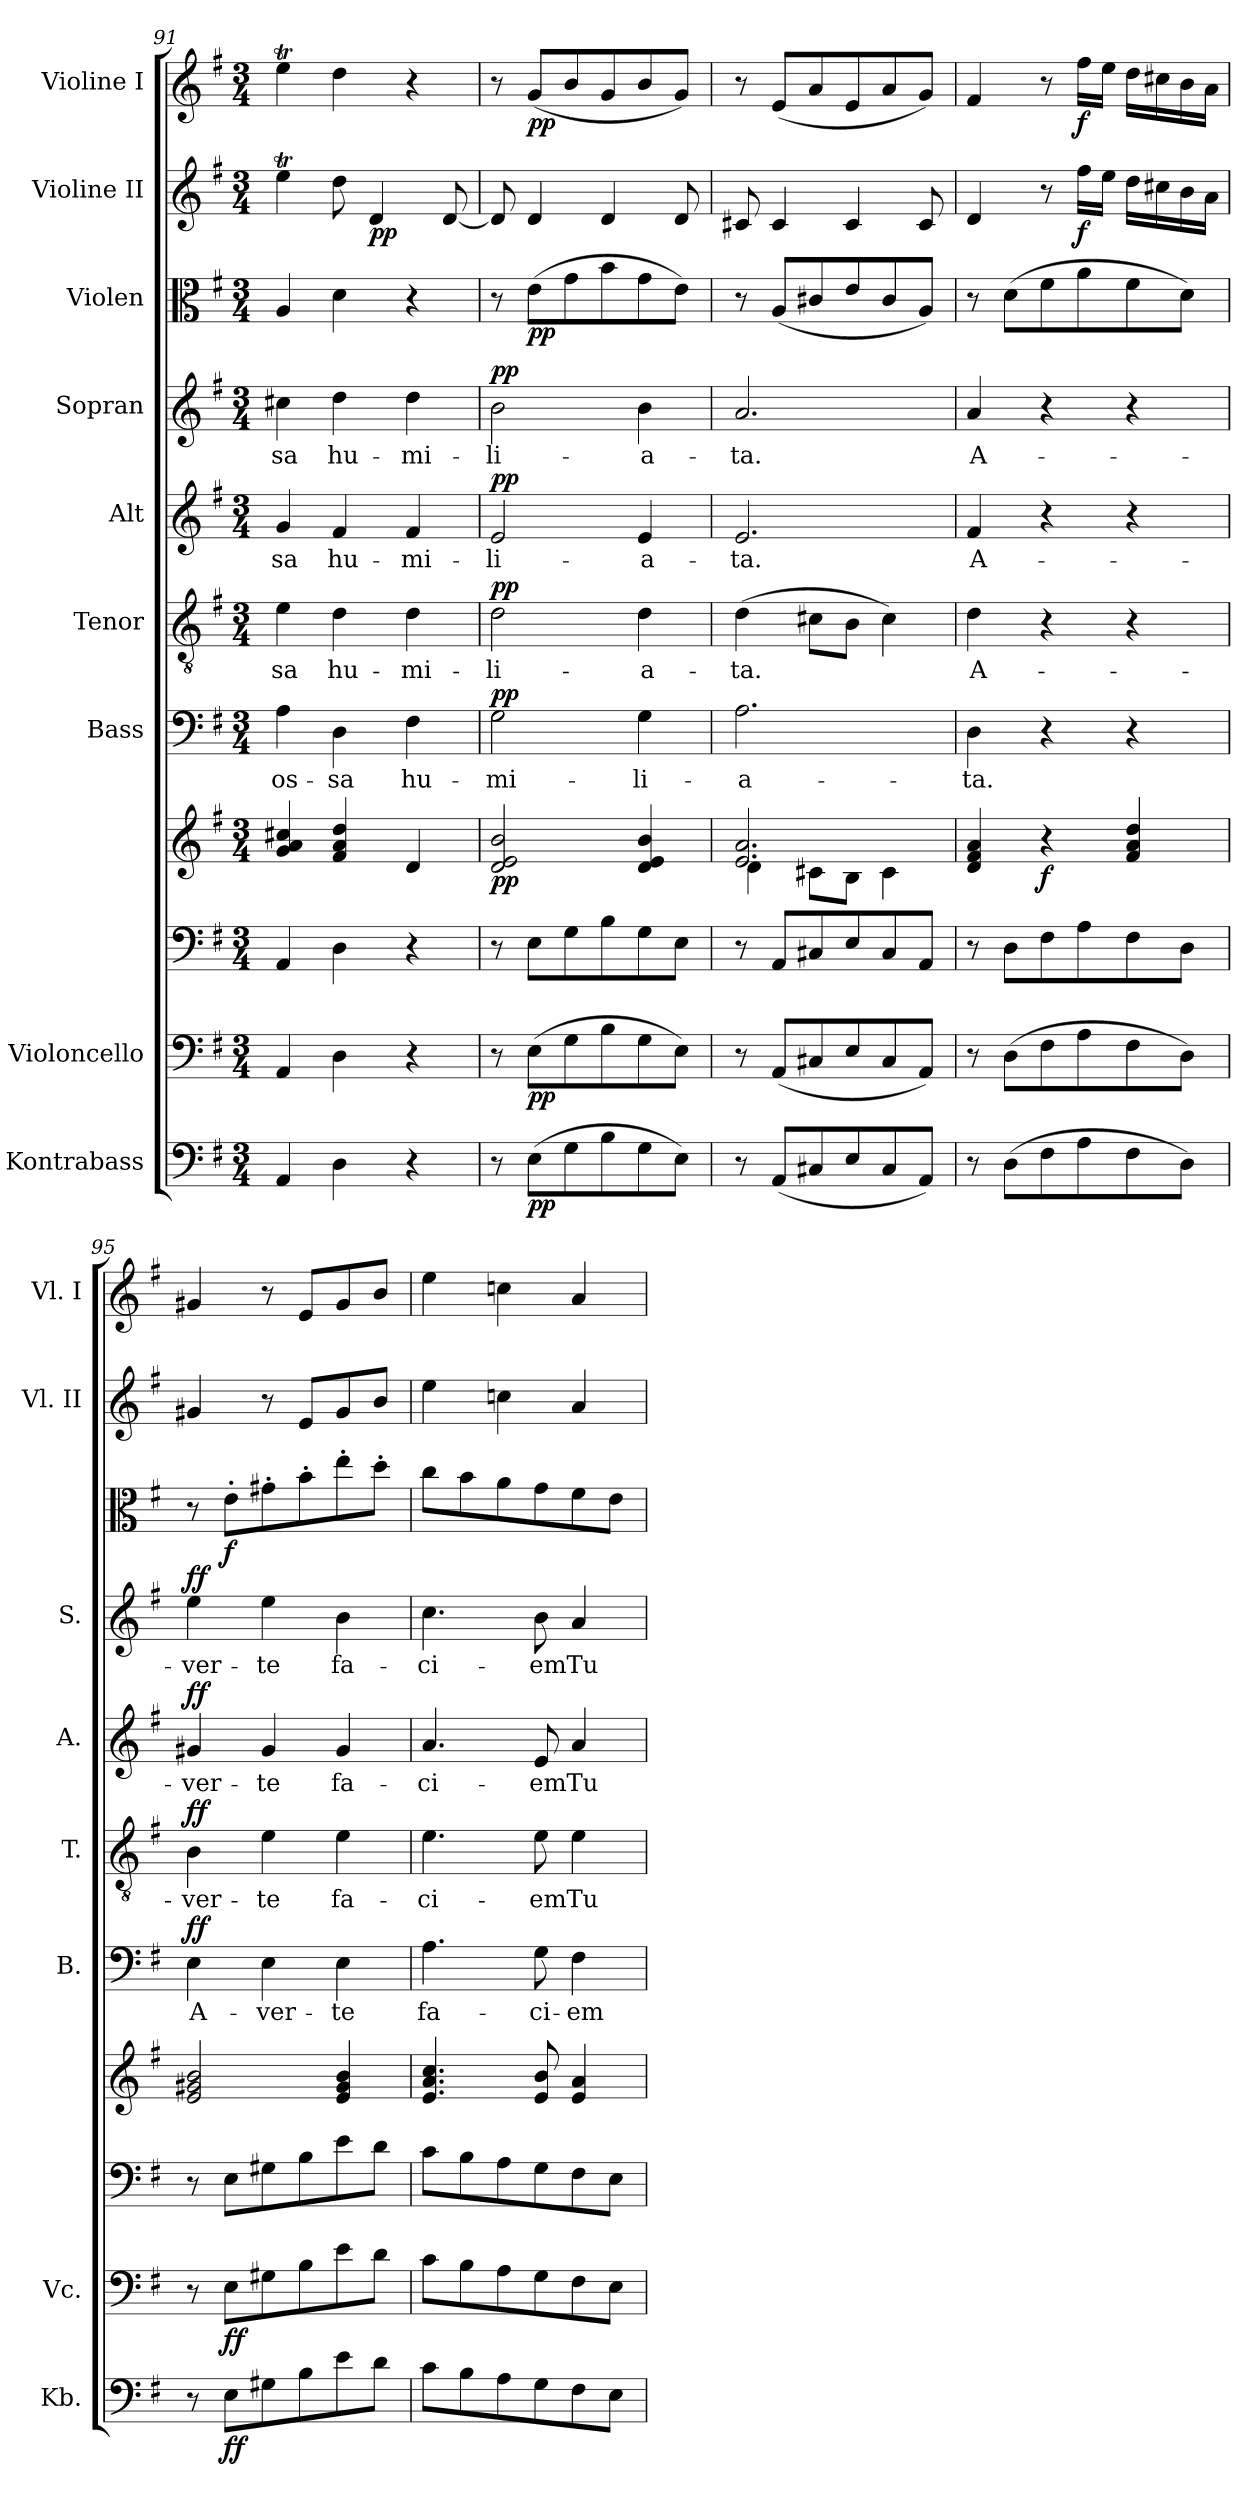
**kern	**dynam	**kern	**dynam	**kern	**kern	**dynam	**kern	**text	**dynam	**kern	**text	**dynam	**kern	**text	**dynam	**kern	**text	**dynam	**kern	**dynam	**kern	**dynam	**kern	**dynam
*part10	*part10	*part9	*part9	*part8	*part8	*part8	*part7	*part7	*part7	*part6	*part6	*part6	*part5	*part5	*part5	*part4	*part4	*part4	*part3	*part3	*part2	*part2	*part1	*part1
*staff11	*staff11	*staff10	*staff10	*staff9	*staff8	*staff8/9	*staff7	*staff7	*staff7	*staff6	*staff6	*staff6	*staff5	*staff5	*staff5	*staff4	*staff4	*staff4	*staff3	*staff3	*staff2	*staff2	*staff1	*staff1
*I"Kontrabass	*	*I"Violoncello	*	*	*	*	*I"Bass	*	*	*I"Tenor	*	*	*I"Alt	*	*	*I"Sopran	*	*	*I"Violen	*	*I"Violine II	*	*I"Violine I	*
*I'Kb.	*	*I'Vc.	*	*	*	*	*I'B.	*	*	*I'T.	*	*	*I'A.	*	*	*I'S.	*	*	*	*	*I'Vl. II	*	*I'Vl. I	*
*clefF4	*	*clefF4	*	*clefF4	*clefG2	*	*clefF4	*	*	*clefGv2	*	*	*clefG2	*	*	*clefG2	*	*	*clefC3	*	*clefG2	*	*clefG2	*
*ITrd7c12	*	*	*	*	*	*	*	*	*	*	*	*	*	*	*	*	*	*	*	*	*	*	*	*
*k[f#]	*	*k[f#]	*	*k[f#]	*k[f#]	*	*k[f#]	*	*	*k[f#]	*	*	*k[f#]	*	*	*k[f#]	*	*	*k[f#]	*	*k[f#]	*	*k[f#]	*
*G:	*	*G:	*	*G:	*G:	*	*G:	*	*	*G:	*	*	*G:	*	*	*G:	*	*	*G:	*	*G:	*	*G:	*
*M3/4	*	*M3/4	*	*M3/4	*M3/4	*	*M3/4	*	*	*M3/4	*	*	*M3/4	*	*	*M3/4	*	*	*M3/4	*	*M3/4	*	*M3/4	*
=91	=91	=91	=91	=91	=91	=91	=91	=91	=91	=91	=91	=91	=91	=91	=91	=91	=91	=91	=91	=91	=91	=91	=91	=91
!	!	!	!	!	!	!	!	!LO:LY:b	!	!	!LO:LY:b	!	!	!LO:LY:b	!	!	!LO:LY:b	!	!	!	!	!	!	!
4AAA/	.	4AA/	.	4AA/	4g/ 4a/ 4cc#X/	.	4A\	os-	.	4e\	-sa	.	4g/	-sa	.	4cc#X\	-sa	.	4A/	.	4eeT\	.	4eeT\	.
!	!	!	!	!	!	!	!	!LO:LY:b	!	!	!LO:LY:b	!	!	!LO:LY:b	!	!	!LO:LY:b	!	!	!	!	!	!	!
4DD\	.	4D\	.	4D\	4f#/ 4a/ 4dd/	.	4D\	-sa	.	4d\	hu-	.	4f#/	hu-	.	4dd\	hu-	.	4d\	.	8dd\	.	4dd\	.
!	!	!	!	!	!	!	!	!	!	!	!	!	!	!	!	!	!	!	!	!	!	!LO:DY:b	!	!
.	.	.	.	.	.	.	.	.	.	.	.	.	.	.	.	.	.	.	.	.	4d/	pp	.	.
!	!	!	!	!	!	!	!	!LO:LY:b	!	!	!LO:LY:b	!	!	!LO:LY:b	!	!	!LO:LY:b	!	!	!	!	!	!	!
4r	.	4r	.	4r	4d/	.	4F#\	hu-	.	4d\	-mi-	.	4f#/	-mi-	.	4dd\	-mi-	.	4r	.	.	.	4r	.
.	.	.	.	.	.	.	.	.	.	.	.	.	.	.	.	.	.	.	.	.	[8d/	.	.	.
!!LO:PB:g=z
=92	=92	=92	=92	=92	=92	=92	=92	=92	=92	=92	=92	=92	=92	=92	=92	=92	=92	=92	=92	=92	=92	=92	=92	=92
!	!	!	!	!	!	!LO:DY:b	!	!LO:LY:b	!LO:DY:a	!	!LO:LY:b	!LO:DY:a	!	!LO:LY:b	!LO:DY:a	!	!LO:LY:b	!LO:DY:a	!	!	!	!	!	!
8r	.	8r	.	8r	2d/ 2e/ 2b/	pp	2G\	-mi-	pp	2d\	-li-	pp	2e/	-li-	pp	2b\	-li-	pp	8r	.	8d/]	.	8r	.
!	!LO:DY:b	!	!LO:DY:b	!	!	!	!	!	!	!	!	!	!	!	!	!	!	!	!	!LO:DY:b	!	!	!	!LO:DY:b
(>8EE\L	pp	(>8E\L	pp	8E\L	.	.	.	.	.	.	.	.	.	.	.	.	.	.	(>8e\L	pp	4d/	.	(<8g/L	pp
8GG\	.	8G\	.	8G\	.	.	.	.	.	.	.	.	.	.	.	.	.	.	8g\	.	.	.	8b/	.
8BB\	.	8B\	.	8B\	.	.	.	.	.	.	.	.	.	.	.	.	.	.	8b\	.	4d/	.	8g/	.
!	!	!	!	!	!	!	!	!LO:LY:b	!	!	!LO:LY:b	!	!	!LO:LY:b	!	!	!LO:LY:b	!	!	!	!	!	!	!
8GG\	.	8G\	.	8G\	4d/ 4e/ 4b/	.	4G\	-li-	.	4d\	-a-	.	4e/	-a-	.	4b\	-a-	.	8g\	.	.	.	8b/	.
8EE\J)	.	8E\J)	.	8E\J	.	.	.	.	.	.	.	.	.	.	.	.	.	.	8e\J)	.	8d/	.	8g/J)	.
=93	=93	=93	=93	=93	=93	=93	=93	=93	=93	=93	=93	=93	=93	=93	=93	=93	=93	=93	=93	=93	=93	=93	=93	=93
*	*	*	*	*	*^	*	*	*	*	*	*	*	*	*	*	*	*	*	*	*	*	*	*	*
!	!	!	!	!	!	!	!	!	!LO:LY:b	!	!	!LO:LY:b	!	!	!LO:LY:b	!	!	!LO:LY:b	!	!	!	!	!	!	!
8r	.	8r	.	8r	2.e/ 2.a/	4d\	.	2.A\	-a-	.	(>4d\	-ta.	.	2.e/	-ta.	.	2.a/	-ta.	.	8r	.	8c#X/	.	8r	.
(<8AAA/L	.	(<8AA/L	.	8AA/L	.	.	.	.	.	.	.	.	.	.	.	.	.	.	.	(<8A/L	.	4c#/	.	(<8e/L	.
8CC#X/	.	8C#X/	.	8C#X/	.	8c#X\L	.	.	.	.	8c#X\L	.	.	.	.	.	.	.	.	8c#X/	.	.	.	8a/	.
8EE/	.	8E/	.	8E/	.	8B\J	.	.	.	.	8B\J	.	.	.	.	.	.	.	.	8e/	.	4c#/	.	8e/	.
8CC#/	.	8C#/	.	8C#/	.	4c#\	.	.	.	.	4c#\)	.	.	.	.	.	.	.	.	8c#/	.	.	.	8a/	.
8AAA/J)	.	8AA/J)	.	8AA/J	.	.	.	.	.	.	.	.	.	.	.	.	.	.	.	8A/J)	.	8c#/	.	8g/J)	.
*	*	*	*	*	*v	*v	*	*	*	*	*	*	*	*	*	*	*	*	*	*	*	*	*	*	*
=94	=94	=94	=94	=94	=94	=94	=94	=94	=94	=94	=94	=94	=94	=94	=94	=94	=94	=94	=94	=94	=94	=94	=94	=94
!	!	!	!	!	!	!	!	!LO:LY:b	!	!	!LO:LY:b	!	!	!LO:LY:b	!	!	!LO:LY:b	!	!	!	!	!	!	!
8r	.	8r	.	8r	4d/ 4f#/ 4a/	.	4D\	-ta.	.	4d\	A-	.	4f#/	A-	.	4a/	A-	.	8r	.	4d/	.	4f#/	.
(>8DD\L	.	(>8D\L	.	8D\L	.	.	.	.	.	.	.	.	.	.	.	.	.	.	(>8d\L	.	.	.	.	.
!	!	!	!	!	!	!LO:DY:b	!	!	!	!	!	!	!	!	!	!	!	!	!	!	!	!	!	!
8FF#\	.	8F#\	.	8F#\	4r	f	4r	.	.	4r	.	.	4r	.	.	4r	.	.	8f#\	.	8r	.	8r	.
!	!	!	!	!	!	!	!	!	!	!	!	!	!	!	!	!	!	!	!	!	!	!LO:DY:b	!	!LO:DY:b
8AA\	.	8A\	.	8A\	.	.	.	.	.	.	.	.	.	.	.	.	.	.	8a\	.	16ff#\LL	f	16ff#\LL	f
.	.	.	.	.	.	.	.	.	.	.	.	.	.	.	.	.	.	.	.	.	16ee\JJ	.	16ee\JJ	.
8FF#\	.	8F#\	.	8F#\	4f#/ 4a/ 4dd/	.	4r	.	.	4r	.	.	4r	.	.	4r	.	.	8f#\	.	16dd\LL	.	16dd\LL	.
.	.	.	.	.	.	.	.	.	.	.	.	.	.	.	.	.	.	.	.	.	16cc#X\	.	16cc#X\	.
8DD\J)	.	8D\J)	.	8D\J	.	.	.	.	.	.	.	.	.	.	.	.	.	.	8d\J)	.	16b\	.	16b\	.
.	.	.	.	.	.	.	.	.	.	.	.	.	.	.	.	.	.	.	.	.	16a\JJ	.	16a\JJ	.
=95	=95	=95	=95	=95	=95	=95	=95	=95	=95	=95	=95	=95	=95	=95	=95	=95	=95	=95	=95	=95	=95	=95	=95	=95
!	!	!	!	!	!	!	!	!LO:LY:b	!LO:DY:a	!	!LO:LY:b	!LO:DY:a	!	!LO:LY:b	!LO:DY:a	!	!LO:LY:b	!LO:DY:a	!	!	!	!	!	!
8r	.	8r	.	8r	2e/ 2g#X/ 2b/	.	4E\	A-	ff	4B\	-ver-	ff	4g#X/	-ver-	ff	4ee\	-ver-	ff	8r	.	4g#X/	.	4g#X/	.
!	!LO:DY:b	!	!LO:DY:b	!	!	!	!	!	!	!	!	!	!	!	!	!	!	!	!	!LO:DY:b	!	!	!	!
8EE\L	ff	8E\L	ff	8E\L	.	.	.	.	.	.	.	.	.	.	.	.	.	.	8e'>\L	f	.	.	.	.
!	!	!	!	!	!	!	!	!LO:LY:b	!	!	!LO:LY:b	!	!	!LO:LY:b	!	!	!LO:LY:b	!	!	!	!	!	!	!
8GG#X\	.	8G#X\	.	8G#X\	.	.	4E\	-ver-	.	4e\	-te	.	4g#/	-te	.	4ee\	-te	.	8g#X'>\	.	8r	.	8r	.
8BB\	.	8B\	.	8B\	.	.	.	.	.	.	.	.	.	.	.	.	.	.	8b'>\	.	8e/L	.	8e/L	.
!	!	!	!	!	!	!	!	!LO:LY:b	!	!	!LO:LY:b	!	!	!LO:LY:b	!	!	!LO:LY:b	!	!	!	!	!	!	!
8E\	.	8e\	.	8e\	4e/ 4g#/ 4b/	.	4E\	-te	.	4e\	fa-	.	4g#/	fa-	.	4b\	fa-	.	8ee'>\	.	8g#/	.	8g#/	.
8D\J	.	8d\J	.	8d\J	.	.	.	.	.	.	.	.	.	.	.	.	.	.	8dd'>\J	.	8b/J	.	8b/J	.
=96	=96	=96	=96	=96	=96	=96	=96	=96	=96	=96	=96	=96	=96	=96	=96	=96	=96	=96	=96	=96	=96	=96	=96	=96
!	!	!	!	!	!	!	!	!LO:LY:b	!	!	!LO:LY:b	!	!	!LO:LY:b	!	!	!LO:LY:b	!	!	!	!	!	!	!
8C\L	.	8c\L	.	8c\L	4.e/ 4.a/ 4.cc/	.	4.A\	fa-	.	4.e\	-ci-	.	4.a/	-ci-	.	4.cc\	-ci-	.	8cc\L	.	4ee\	.	4ee\	.
8BB\	.	8B\	.	8B\	.	.	.	.	.	.	.	.	.	.	.	.	.	.	8b\	.	.	.	.	.
8AA\	.	8A\	.	8A\	.	.	.	.	.	.	.	.	.	.	.	.	.	.	8a\	.	4ccn\	.	4ccn\	.
!	!	!	!	!	!	!	!	!LO:LY:b	!	!	!LO:LY:b	!	!	!LO:LY:b	!	!	!LO:LY:b	!	!	!	!	!	!	!
8GG\	.	8G\	.	8G\	8e/ 8b/	.	8G\	-ci-	.	8e\	-em	.	8e/	-em	.	8b\	-em	.	8g\	.	.	.	.	.
!	!	!	!	!	!	!	!	!LO:LY:b	!	!	!LO:LY:b	!	!	!LO:LY:b	!	!	!LO:LY:b	!	!	!	!	!	!	!
8FF#\	.	8F#\	.	8F#\	4e/ 4a/	.	4F#\	-em	.	4e\	Tu-	.	4a/	Tu-	.	4a/	Tu-	.	8f#\	.	4a/	.	4a/	.
8EE\J	.	8E\J	.	8E\J	.	.	.	.	.	.	.	.	.	.	.	.	.	.	8e\J	.	.	.	.	.
=	=	=	=	=	=	=	=	=	=	=	=	=	=	=	=	=	=	=	=	=	=	=	=	=
*-	*-	*-	*-	*-	*-	*-	*-	*-	*-	*-	*-	*-	*-	*-	*-	*-	*-	*-	*-	*-	*-	*-	*-	*-
